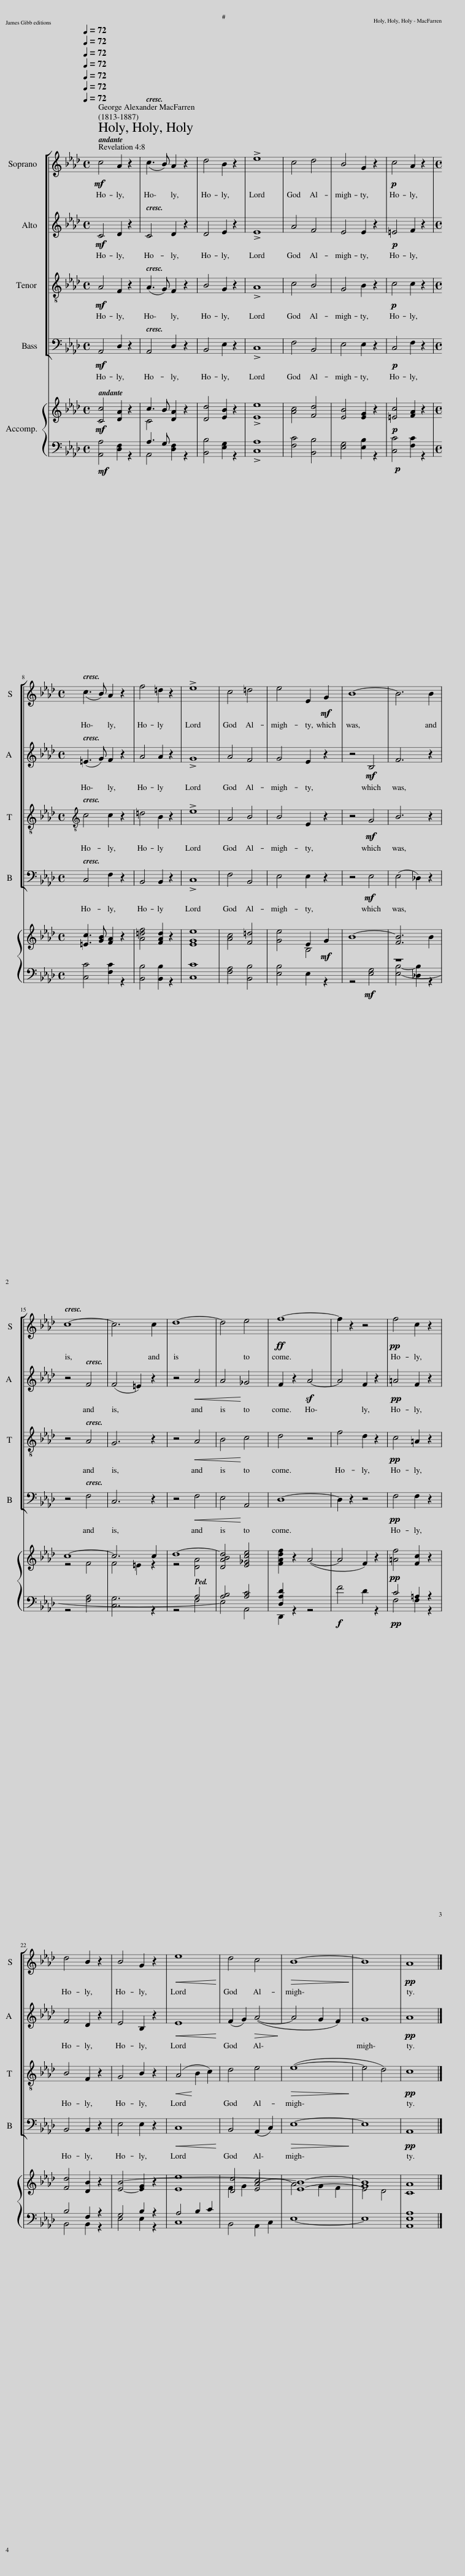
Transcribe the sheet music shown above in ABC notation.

X:1
%%score [ 1 2 3 4 ] { ( 5 6 ) | ( 7 8 ) }
L:1/8
Q:1/4=72
M:4/4
I:linebreak $
K:Ab
V:1 treble
V:2 treble
V:3 treble-8
V:4 bass
V:5 treble
V:6 treble
V:7 bass
V:8 bass
V:1
!mf! c4 A2 z2 | (c3 B) A2 z2 | d4 B2 z2 | !>!e8 | c4 d4 | %5
 B4 G2 z2 |!p! c4 A2 z2 |$[M:4/4] (c3 B) A2 z2 | f4 =d2 z2 | !>!e8 | %10
 c4 =d4 | e4 E2!mf! G2 | B8- | B6 B2 |$ c8- | %15
 c6 c2 | d8- | d4 e4 |!ff! f8- | f2 z2 z4 | %20
!pp! f4 c2 z2 |$ d4 B2 z2 | B4 G2 z2 |!<(! e8!<)! | d4 c4 | %25
!>(! B8-!>)! | B8 |!pp! A8 |] %28
V:2
!mf! C4 D2 z2 | C4 D2 z2 | D4 E2 z2 | !>!E8 | A4 F4 | %5
 E4 E2 z2 |!p! =E4 F2 z2 |$[M:4/4] (=E3 G) F2 z2 | A4 A2 z2 | !>!G8 | %10
 A4 F4 | G4 E2 z2 | z4!mf! B,4 | F6 z2 |$ z4 F4 | %15
 (F4 =E2) z2 | z4!<(! A4 | A4!<)! _G4 | F2 z2 A4- | A4 F2 z2 | %20
!pp! =A4 F2 z2 |$ F4 D2 z2 | E4 B,2 z2 |!<(! E8!<)! | (F2 G2)!>(! (A4-!>)! | %25
 A4 G2 F2) | G8 |!pp! A8 |] %28
V:3
!mf! A4 F2 z2 | (A3 G) F2 z2 | B4 G2 z2 | !>!A8 | c4 B4 | %5
 G4 B2 z2 |!p! c4 c2 z2 |$[M:4/4][K:treble-8] c4 c2 z2 | =d4 B2 z2 | !>!e8 | %10
 A4 B4 | B4 E2 z2 | z4!mf! G4 | B6 z2 |$ z4 A4 | %15
 G6 z2 | z4!<(! A4 | B4!<)! c4 | d4 z4 | f4 d2 z2 | %20
!pp! c4 =A2 z2 |$ B4 F2 z2 | G4 B2 z2 |!<(! (A4!<)! B2 c2) | d4 e4 | %25
!>(! (e8-!>)! | e4 d4) |!pp! c8 |] %28
V:4
!mf! A,,4 D,2 z2 | A,,4 D,2 z2 | B,,4 E,2 z2 | !>!C,8 | F,4 B,,4 | %5
 E,4 E,2 z2 |!p! C,4 F,2 z2 |$[M:4/4] C,4 F,2 z2 | B,,4 B,,2 z2 | !>!C,8 | %10
 F,4 B,,4 | E,4 E,2 z2 | z4!mf! E,4 | (E,4 _D,2) z2 |$ z4 F,4 | %15
 C,6 z2 | z4!<(! F,4 | E,4!<)! A,,4 | D,8- | D,2 z2 z4 | %20
!pp! F,4 F,2 z2 |$ B,,4 B,,2 z2 | E,4 E,2 z2 |!<(! C,8!<)! | B,,4 (A,,2 C,2) | %25
!>(! E,8-!>)! | E,8 |!pp! A,,8 |] %28
V:5
!mf! [Cc]4 [DA]2 z2 | c3 B [DA]2 z2 | [Dd]4 [EB]2 z2 | !>![Ee]8 | [Ac]4 [Fd]4 | %5
 [EB]4 [EG]2 z2 |!p! [=Ec]4 [FA]2 z2 |$[M:4/4] [=Ec]3 [GB] [FA]2 z2 | [A=df]4 [FAd]2 z2 | [EGe]8 | %10
 [Ac]4 [F=d]4 | [Ge]4 E2!mf! G2 | B8- | [FB]6 B2 |$ c8- | %15
 c6 c2 | d8- | [DABd]4 [E_Gce]4 | [FAdf]2 z2 (A4- | A4 F2) z2 | %20
!pp! [=Af]4 [Fc]2 z2 |$ [Fd]4 [DB]2 z2 | [EB]4- [EG]2 z2 | [Ee]8 | [Dd]4 [Ec]4 | %25
 [EB]8- | [GB]8 | [CA]8 |] %28
V:6
 x8 | C4 x4 | x8 | x8 | x8 | %5
 x8 | x8 |$[M:4/4] x8 | x8 | x8 | %10
 x8 | x4 B,4 | x8 | x8 |$ z4 F4 | %15
 F4 =E2 z2 | z4 [DA]4 | x8 | x8 | x8 | %20
 x8 |$ x8 | x8 | x8 | F2 G2 A4- | %25
 A4 G2 F2 | E4 D4 | x8 |] %28
V:7
!mf! x8 | A,3 G, x4 | x8 | x8 | x8 | %5
 x8 |!p! x8 |$[M:4/4] x8 | x8 | x8 | %10
 x8 | x8 | x8 | z8 |$ x8 | %15
 x8 | x4 A,4 | [A,B,]4 [A,C]4 | [D,A,D]2 x6 |!f! x2 x6 | %20
!pp! C4 =A,2 z2 |$ B,4 F,2 z2 | G,4 B,2 z2 | A,4 B,2 C2 | x8 | %25
 x8 | x8 | x8 |] %28
V:8
 [A,,A,]4 [D,F,]2 z2 | A,,4 [D,F,]2 z2 | [B,,B,]4 [E,G,]2 z2 | !>![C,A,]8 | [F,C]4 [B,,B,]4 | %5
 [E,G,]4 [E,B,]2 z2 | [C,C]4 [F,C]2 z2 |$[M:4/4] [C,C]4 [F,C]2 z2 | [B,,B,]4 [B,,B,]2 z2 | [C,C]8 | %10
 [F,A,]4 [B,,B,]4 | [E,B,]4 E,2 z2 | z4!mf! [E,G,]4 | [E,B,]4- [_D,B,]2 z2 |$ z4 [F,A,]4 | %15
 [C,G,]6 z2 | z4 F,4 | E,4 A,,4 | D,,2 z2 z4 | F4 D2 z2 | %20
 F,4 F,2 z2 |$ B,,4 B,,2 z2 | E,4 E,2 z2 | C,8 | B,,4 A,,2 C,2 | %25
 E,8- | E,8 | [A,,E,A,]8 |] %28
